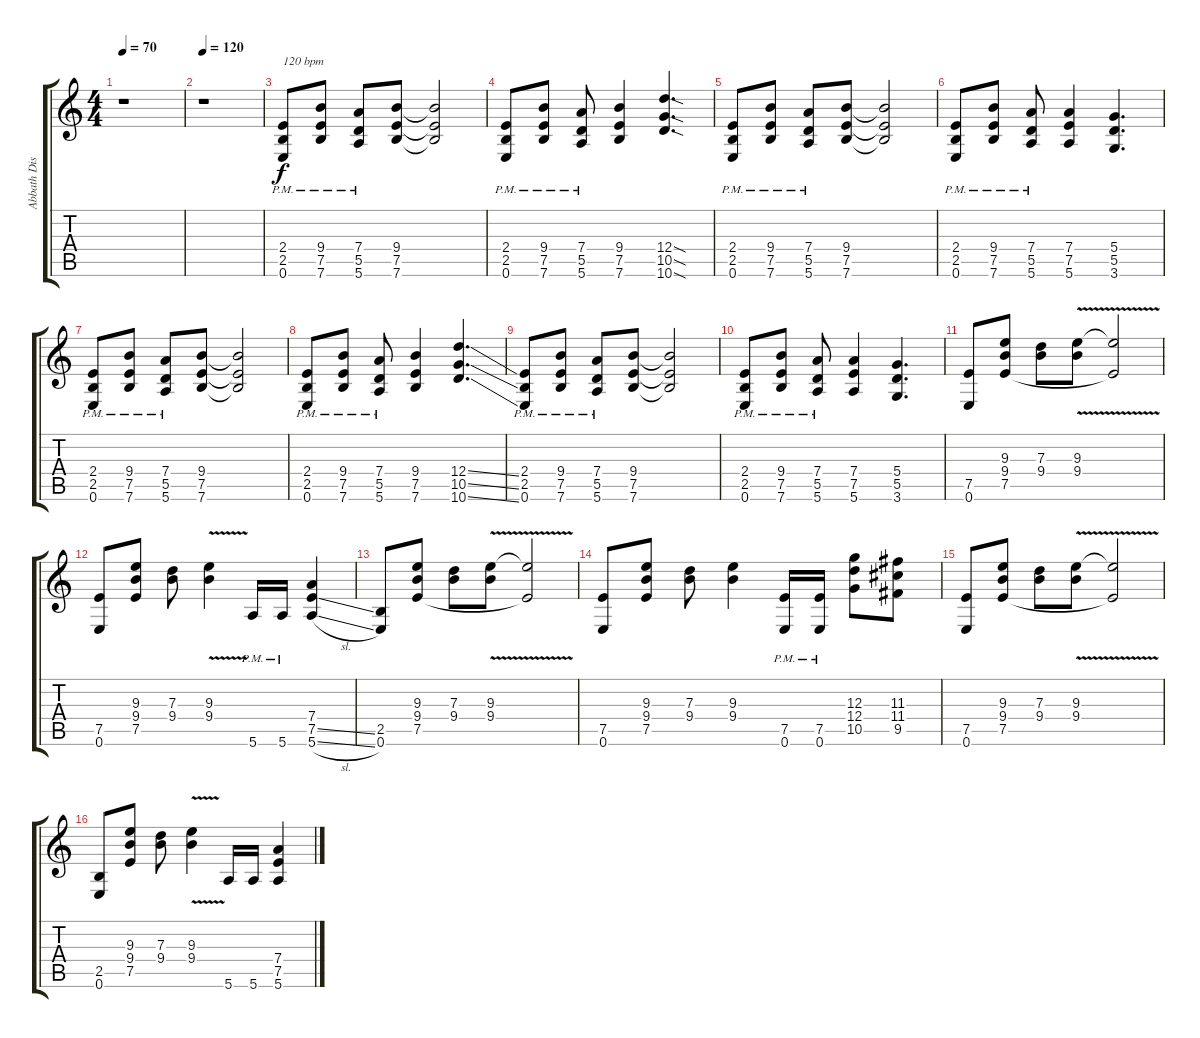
\track ("Abbath Distortion Guitar" "Abbath Dis") {instrument distortionguitar}
\staff {score tabs}
\tuning (E4 B3 G3 D3 A2 E2) {hide}
\ts (4 4)
\tempo 70
\clef g2
\ks c
r.1{dy f} |
\tempo 120
r.1 |
(2.4{pm} 2.5{pm} 0.6{pm}).8{txt "120 bpm"} (9.4{pm} 7.5{pm} 7.6{pm}).8 (7.4{pm} 5.5{pm} 5.6{pm}).8 (9.4 7.5 7.6).8 (9.4{t} 7.5{t} 7.6{t}).2 |
(2.4{pm} 2.5{pm} 0.6{pm}).8 (9.4{pm} 7.5{pm} 7.6{pm}).8 (7.4{pm} 5.5{pm} 5.6{pm}).8 (9.4 7.5 7.6).4 (12.4{sod} 10.5{sod} 10.6{sod}).4{d} |
(2.4{pm} 2.5{pm} 0.6{pm}).8 (9.4{pm} 7.5{pm} 7.6{pm}).8 (7.4{pm} 5.5{pm} 5.6{pm}).8 (9.4 7.5 7.6).8 (9.4{t} 7.5{t} 7.6{t}).2 |
(2.4{pm} 2.5{pm} 0.6{pm}).8 (9.4{pm} 7.5{pm} 7.6{pm}).8 (7.4{pm} 5.5{pm} 5.6{pm}).8 (7.4 7.5 5.6).4 (5.4 5.5 3.6).4{d} |
(2.4{pm} 2.5{pm} 0.6{pm}).8 (9.4{pm} 7.5{pm} 7.6{pm}).8 (7.4{pm} 5.5{pm} 5.6{pm}).8 (9.4 7.5 7.6).8 (9.4{t} 7.5{t} 7.6{t}).2 |
(2.4{pm} 2.5{pm} 0.6{pm}).8 (9.4{pm} 7.5{pm} 7.6{pm}).8 (7.4{pm} 5.5{pm} 5.6{pm}).8 (9.4 7.5 7.6).4 (12.4{ss} 10.5{ss} 10.6{ss}).4{d} |
(2.4{pm} 2.5{pm} 0.6{pm}).8 (9.4{pm} 7.5{pm} 7.6{pm}).8 (7.4{pm} 5.5{pm} 5.6{pm}).8 (9.4 7.5 7.6).8 (9.4{t} 7.5{t} 7.6{t}).2 |
(2.4{pm} 2.5{pm} 0.6{pm}).8 (9.4{pm} 7.5{pm} 7.6{pm}).8 (7.4{pm} 5.5{pm} 5.6{pm}).8 (7.4 7.5 5.6).4 (5.4 5.5 3.6).4{d} |
(7.5 0.6).8 (9.3 9.4 7.5).8 (7.3 9.4).8 (9.3{v} 9.4{v}).8 (9.3{t} 7.5{t}).2 |
(7.5 0.6).8 (9.3 9.4 7.5).8 (7.3 9.4).8 (9.3{v} 9.4{v}).4 5.6{pm}.16 5.6{pm}.16 (7.4 7.5{ss} 5.6{sl}).4 |
(2.5 0.6).8 (9.3 9.4 7.5).8 (7.3 9.4).8 (9.3{v} 9.4{v}).8 (9.3{t} 7.5{t}).2 |
(7.5 0.6).8 (9.3 9.4 7.5).8 (7.3 9.4).8 (9.3 9.4).4 (7.5{pm} 0.6{pm}).16 (7.5{pm} 0.6{pm}).16 (12.3 12.4 10.5).8 (11.3 11.4 9.5).8 |
(7.5 0.6).8 (9.3 9.4 7.5).8 (7.3 9.4).8 (9.3{v} 9.4{v}).8 (9.3{t} 7.5{t}).2 |
(2.5 0.6).8 (9.3 9.4 7.5).8 (7.3 9.4).8 (9.3{v} 9.4{v}).4 5.6.16 5.6.16 (7.4 7.5{ss} 5.6{sl}).4
